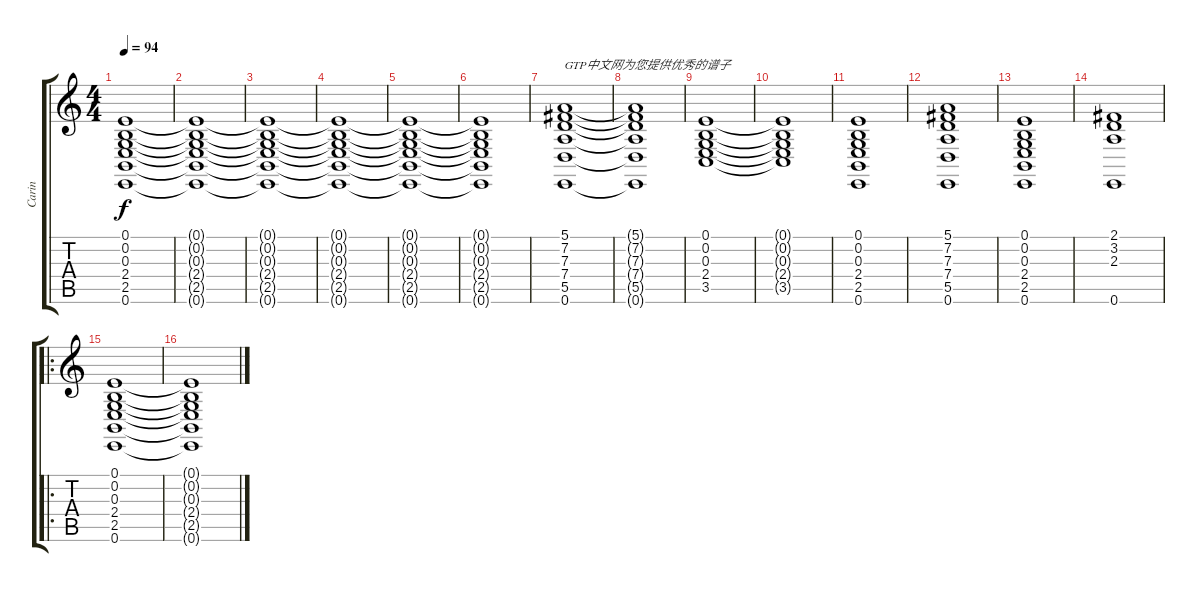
\track ("Carin" "Carin") {instrument drawbarorgan}
\staff {score tabs}
\tuning (E4 B3 G3 D3 A2 E2) {hide}
\ts (4 4)
\tempo 94
\clef g2
\ks c
(0.1 0.2 0.3 2.4 2.5 0.6).1{dy f instrument drawbarorgan} |
(0.1{t} 0.2{t} 0.3{t} 2.4{t} 2.5{t} 0.6{t}).1 |
(0.1{t} 0.2{t} 0.3{t} 2.4{t} 2.5{t} 0.6{t}).1 |
(0.1{t} 0.2{t} 0.3{t} 2.4{t} 2.5{t} 0.6{t}).1 |
(0.1{t} 0.2{t} 0.3{t} 2.4{t} 2.5{t} 0.6{t}).1 |
(0.1{t} 0.2{t} 0.3{t} 2.4{t} 2.5{t} 0.6{t}).1 |
(5.1 7.2 7.3 7.4 5.5 0.6).1{txt "GTP中文网为您提供优秀的谱子"} |
(5.1{t} 7.2{t} 7.3{t} 7.4{t} 5.5{t} 0.6{t}).1 |
(0.1 0.2 0.3 2.4 3.5).1 |
(0.1{t} 0.2{t} 0.3{t} 2.4{t} 3.5{t}).1 |
(0.1 0.2 0.3 2.4 2.5 0.6).1 |
(5.1 7.2 7.3 7.4 5.5 0.6).1 |
(0.1 0.2 0.3 2.4 2.5 0.6).1 |
(2.1 3.2 2.3 0.6).1 |
\ro
(0.1 0.2 0.3 2.4 2.5 0.6).1 |
(0.1{t} 0.2{t} 0.3{t} 2.4{t} 2.5{t} 0.6{t}).1
